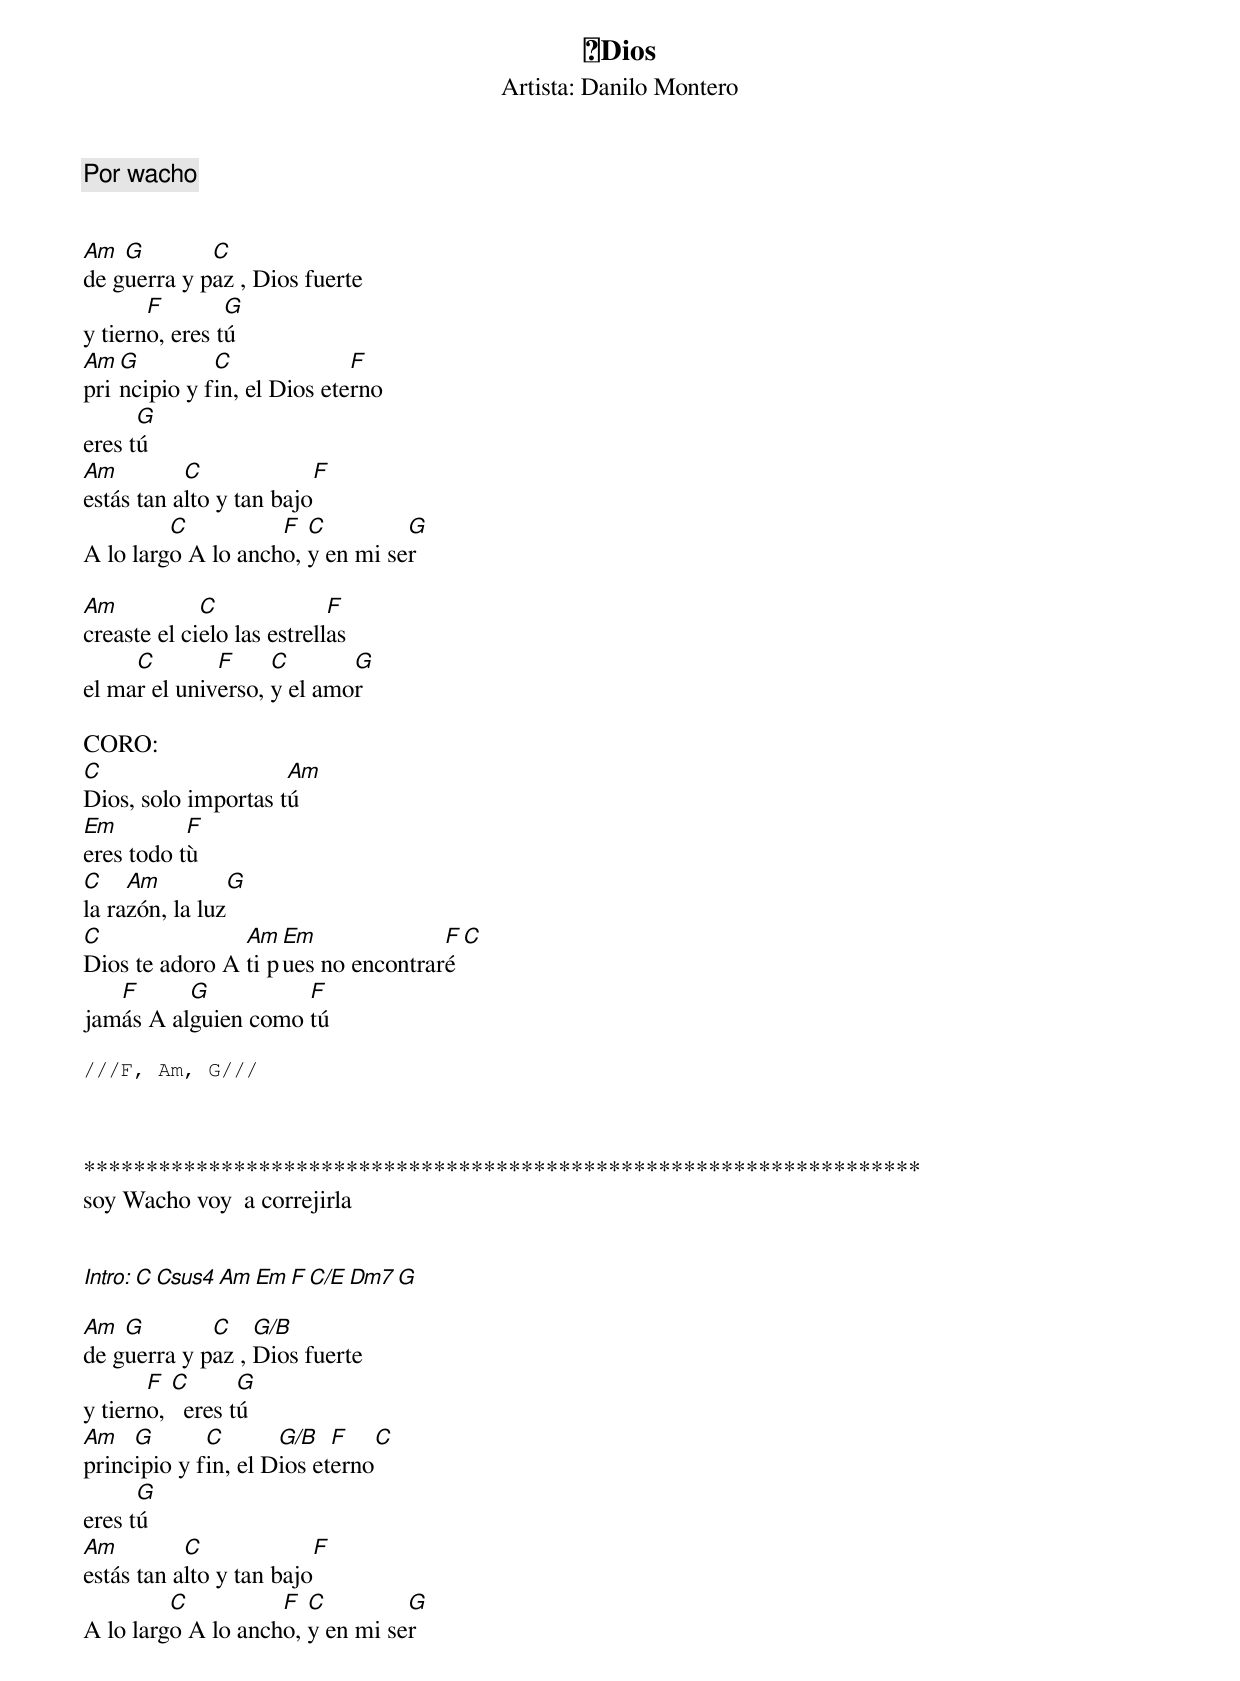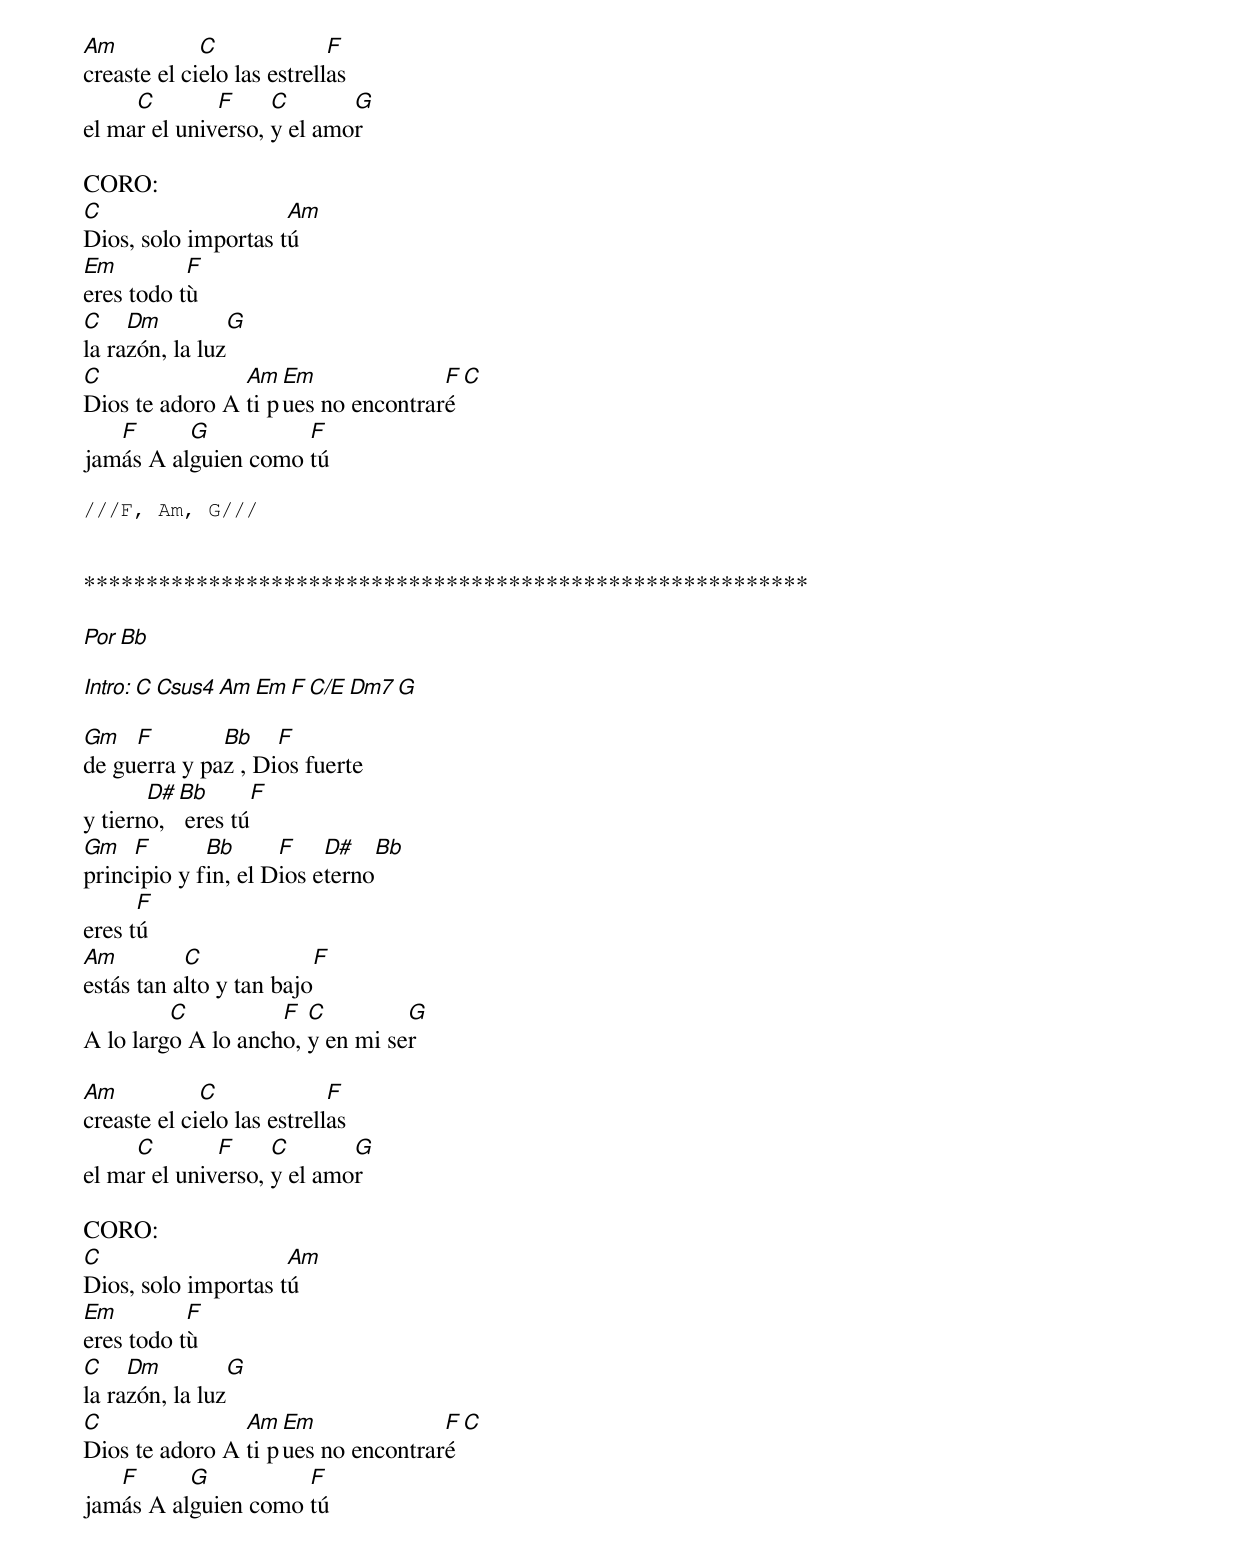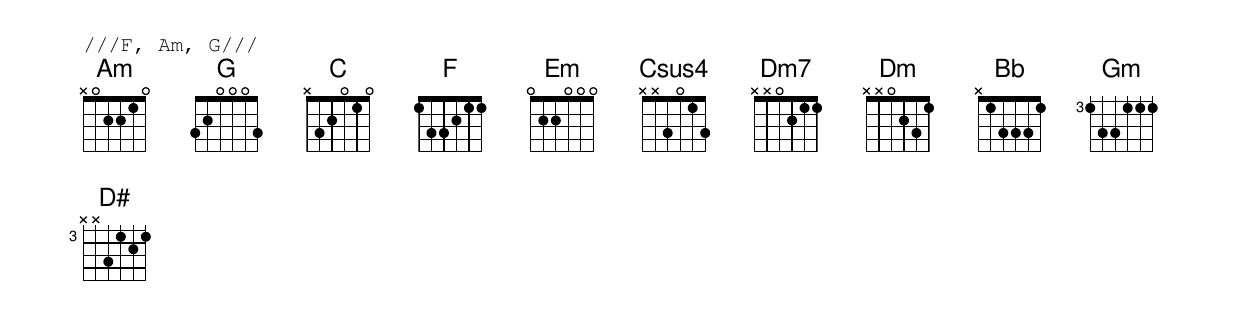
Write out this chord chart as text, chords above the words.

Dios
Artista: Danilo Montero
Por wacho


Am  G        C
de guerra y paz , Dios fuerte
       F        G
y tierno, eres tú
Am G         C              F
principio y fin, el Dios eterno
      G
eres tú
Am         C             F
estás tan alto y tan bajo
         C          F  C         G
A lo largo A lo ancho, y en mi ser

Am           C              F
creaste el cielo las estrellas
     C        F     C       G
el mar el universo, y el amor

CORO:
C                    Am
Dios, solo importas tú
Em         F
eres todo tù
C    Am         G
la razón, la luz
C               Am  Em              F   C
Dios te adoro A ti pues no encontraré
   F      G          F
jamás A alguien como tú

///F, Am, G///



*******************************************************************
soy Wacho voy  a correjirla


Intro:    C     Csus4    Am    Em    F   C/E   Dm7     G

Am  G        C    G/B
de guerra y paz , Dios fuerte
       F  C       G
y tierno,   eres tú
Am   G       C       G/B   F     C
principio y fin, el Dios eterno
      G
eres tú
Am         C             F
estás tan alto y tan bajo
         C          F  C         G
A lo largo A lo ancho, y en mi ser

Am           C              F
creaste el cielo las estrellas
     C        F     C       G
el mar el universo, y el amor

CORO:
C                    Am
Dios, solo importas tú
Em         F
eres todo tù
C    Dm         G
la razón, la luz
C               Am  Em              F   C
Dios te adoro A ti pues no encontraré
   F      G          F
jamás A alguien como tú

///F, Am, G///


**********************************************************

Por Bb

Intro:    C     Csus4    Am    Em    F   C/E   Dm7     G

Gm   F        Bb    F
de guerra y paz , Dios fuerte
       D#  Bb       F
y tierno,   eres tú
Gm   F       Bb      F    D#     Bb
principio y fin, el Dios eterno
      F
eres tú
Am         C             F
estás tan alto y tan bajo
         C          F  C         G
A lo largo A lo ancho, y en mi ser

Am           C              F
creaste el cielo las estrellas
     C        F     C       G
el mar el universo, y el amor

CORO:
C                    Am
Dios, solo importas tú
Em         F
eres todo tù
C    Dm         G
la razón, la luz
C               Am  Em              F   C
Dios te adoro A ti pues no encontraré
   F      G          F
jamás A alguien como tú

///F, Am, G///
